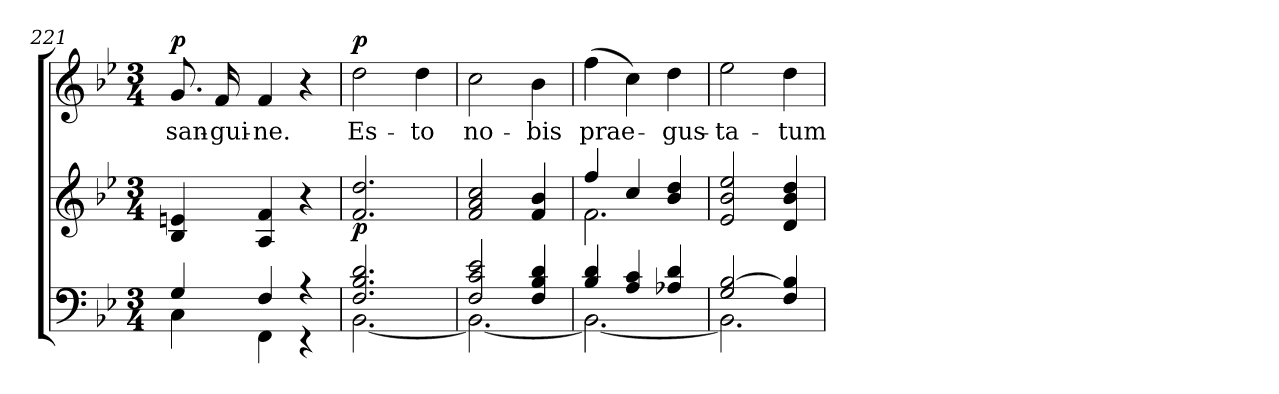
**kern	**kern	**dynam	**kern	**text	**dynam
*part2	*part2	*part2	*part1	*part1	*part1
*staff3	*staff2	*staff2/3	*staff1	*staff1	*staff1
*clefF4	*clefG2	*	*clefG2	*	*
*	*	*	*ITrd7c12	*	*
*k[b-e-]	*k[b-e-]	*	*k[b-e-]	*	*
*B-:	*B-:	*	*B-:	*	*
*M3/4	*M3/4	*	*M3/4	*	*
=221	=221	=221	=221	=221	=221
*^	*	*	*	*	*
!	!	!	!	!	!LO:LY:b	!LO:DY:a
4G/	4C\	4B-/ 4en/	.	8.G/	san-	p
!	!	!	!	!	!LO:LY:b	!
.	.	.	.	16F/	-gui-	.
!	!	!	!	!	!LO:LY:b	!
4F/	4FF\	4A/ 4f/	.	4F/	-ne.	.
4r	4r	4r	.	4r	.	.
!!LO:LB:g=z
=222	=222	=222	=222	=222	=222	=222
!	!	!	!LO:DY:b	!	!LO:LY:b	!LO:DY:a
2.F/ 2.B-/ 2.d/	[<2.BB-\	2.f/ 2.dd/	p	2d\	Es-	p
!	!	!	!	!	!LO:LY:b	!
.	.	.	.	4d\	-to	.
=223	=223	=223	=223	=223	=223	=223
!	!	!	!	!	!LO:LY:b	!
2F/ 2c/ 2e-/	2.BB-\_	2f/ 2a/ 2cc/	.	2c\	no-	.
!	!	!	!	!	!LO:LY:b	!
4F/ 4B-/ 4d/	.	4f/ 4b-/	.	4B-\	-bis	.
=224	=224	=224	=224	=224	=224	=224
*	*	*^	*	*	*	*
!	!	!	!	!	!	!LO:LY:b	!
4B-/ 4d/	2.BB-\_	4ff/	2.f\	.	(>4f\	prae-	.
4A/ 4c/	.	4cc/	.	.	4c\)	.	.
!	!	!	!	!	!	!LO:LY:b	!
4A-X/ 4d/	.	4b-/ 4dd/	.	.	4d\	-gus-	.
*	*	*v	*v	*	*	*	*
=225	=225	=225	=225	=225	=225	=225
!	!	!	!	!	!LO:LY:b	!
2G/ [>2B-/	2.BB-\]	2e-/ 2b-/ 2ee-/	.	2e-\	-ta-	.
!	!	!	!	!	!LO:LY:b	!
4F/ 4B-/]	.	4d/ 4b-/ 4dd/	.	4d\	-tum	.
*v	*v	*	*	*	*	*
=	=	=	=	=	=
*-	*-	*-	*-	*-	*-
